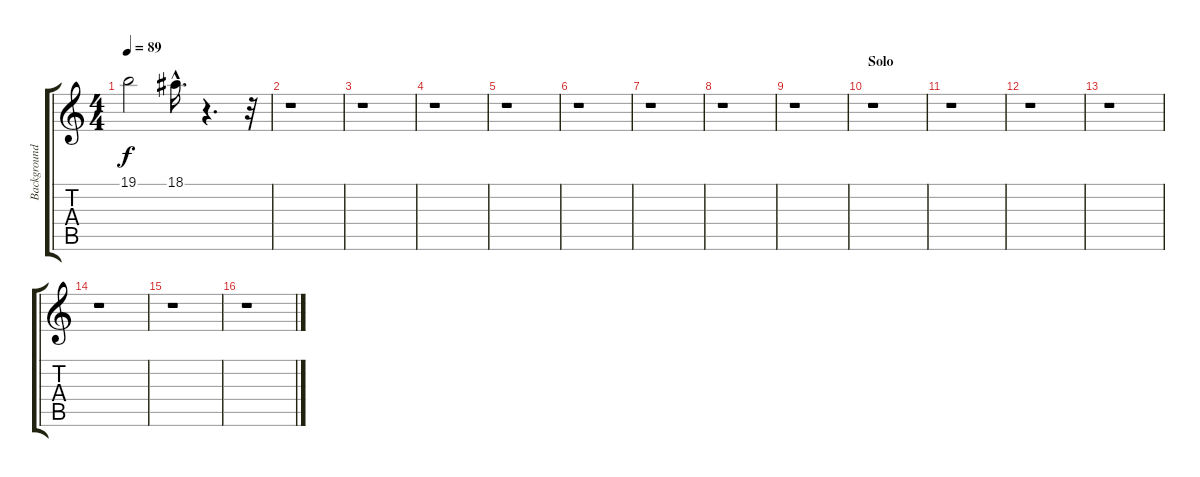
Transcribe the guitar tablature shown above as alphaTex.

\track ("Background Harmony" "Background") {instrument stringensemble2}
\staff {score tabs}
\tuning (E4 B3 G3 D3 A2 E2) {hide}
\ts (4 4)
\tempo 89
\clef g2
\ks c
19.1.2{dy f} 18.1{hac}.16{d} r.4{d} r.32 |
r.1 |
r.1 |
r.1 |
r.1 |
r.1 |
r.1 |
r.1 |
r.1 |
\section ("" "Solo")
r.1 |
r.1 |
r.1 |
r.1 |
r.1 |
r.1 |
r.1
